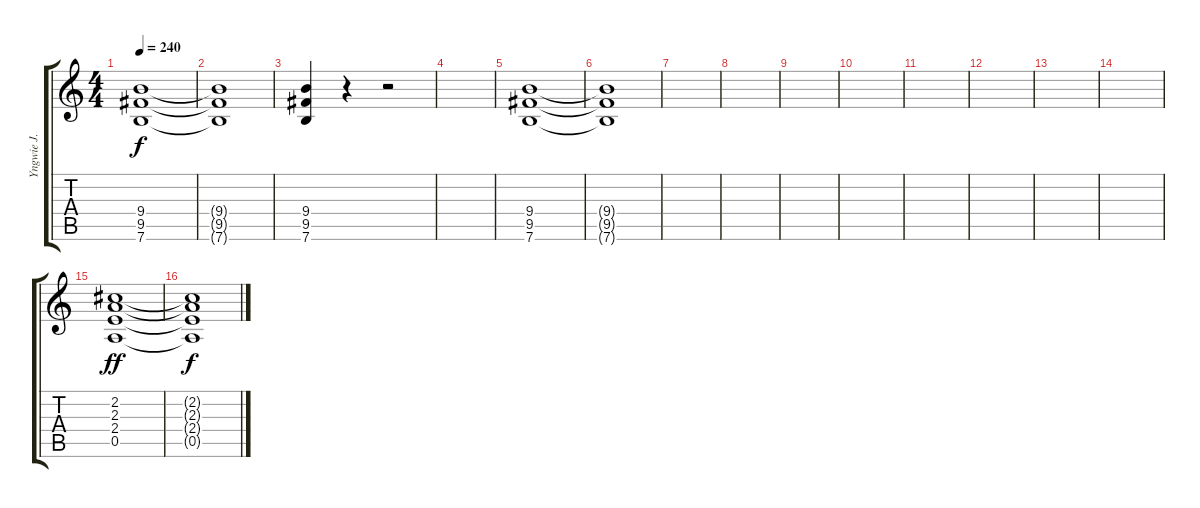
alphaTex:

\track ("Yngwie J. Malmsteen (Rythm Guitar 1)" "Yngwie J. ") {instrument overdrivenguitar}
\staff {score tabs}
\tuning (E4 B3 G3 D3 A2 E2) {hide}
\ts (4 4)
\tempo 240
\clef g2
\ks c
(9.4{t} 9.5{t} 7.6{t}).1{dy f} |
(9.4{t} 9.5{t} 7.6{t}).1 |
(9.4 9.5 7.6).4 r.4 r.2 |
|
(9.4 9.5 7.6).1 |
(9.4{t} 9.5{t} 7.6{t}).1 |
|
|
|
|
|
|
|
|
(2.2 2.3 2.4 0.5).1{dy ff} |
(2.2{t} 2.3{t} 2.4{t} 0.5{t}).1{dy f}
